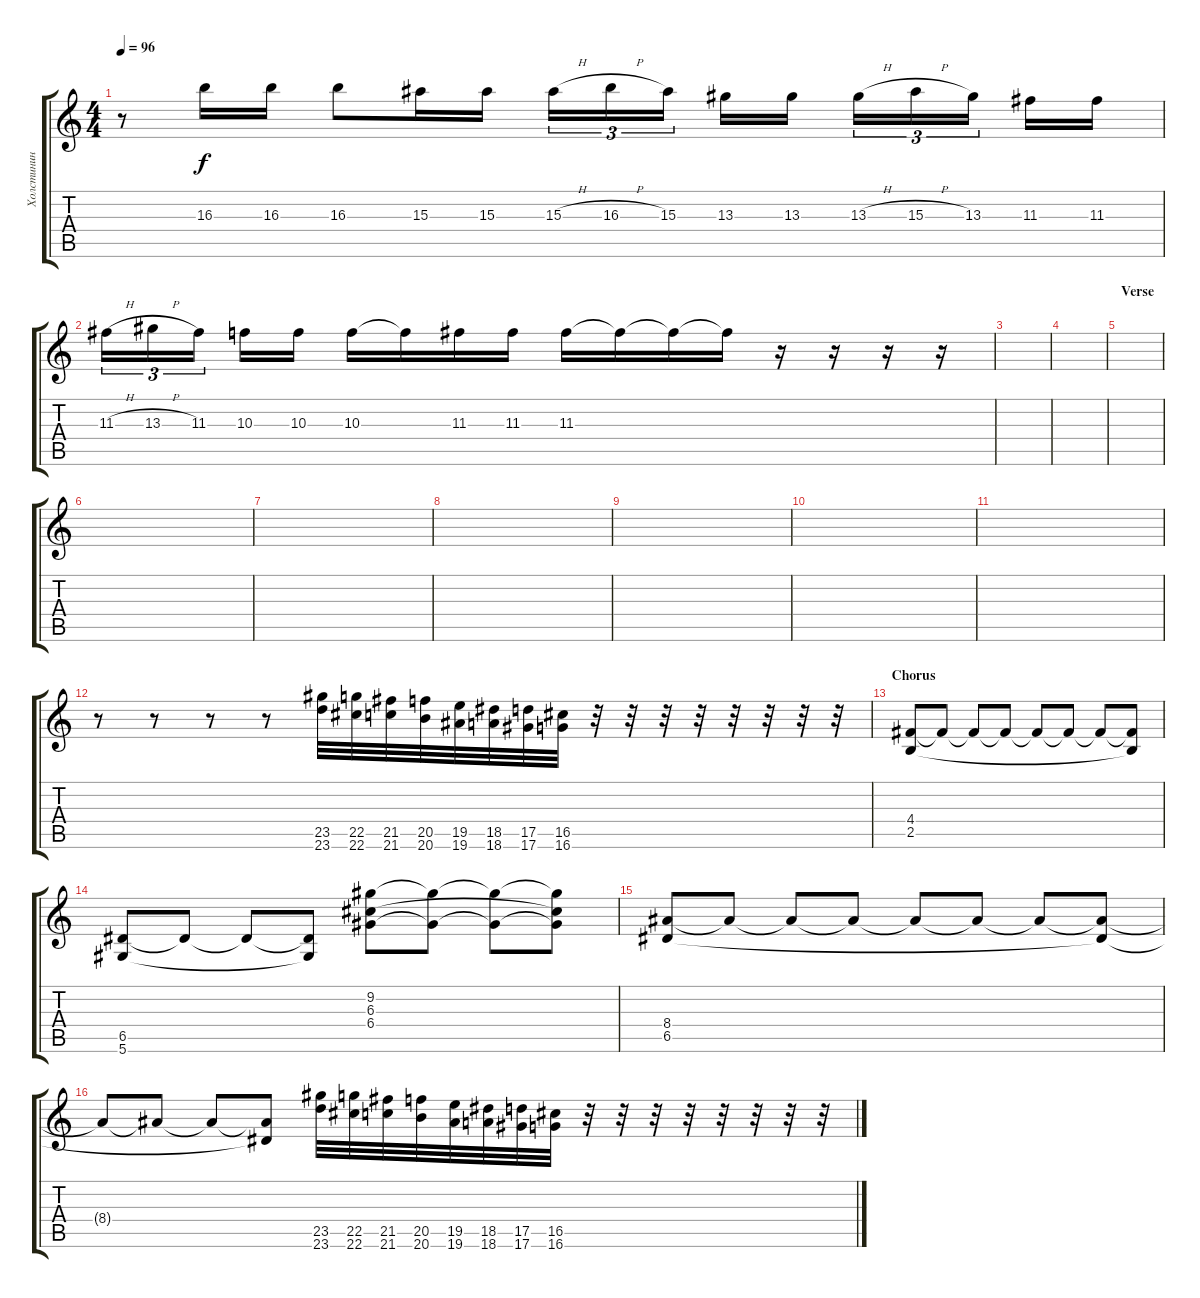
\track ("Холстинин (Guitar 2)" "Холстинин ") {instrument distortionguitar}
\staff {score tabs}
\tuning (E4 B3 G3 D3 A2 Eb2) {hide}
\ts (4 4)
\tempo 96
\clef g2
\ks c
r.8{dy f} 16.3.16 16.3.16 16.3.8 15.3.16 15.3.16 15.3{h}.16{tu (3 2)} 16.3{h}.16{tu (3 2)} 15.3.16{tu (3 2)} 13.3.16 13.3.16 13.3{h}.16{tu (3 2)} 15.3{h}.16{tu (3 2)} 13.3.16{tu (3 2)} 11.3.16 11.3.16 |
11.3{h}.16{tu (3 2)} 13.3{h}.16{tu (3 2)} 11.3.16{tu (3 2)} 10.3.16 10.3.16 10.3.16 10.3{t}.16 11.3.16 11.3.16 11.3.16 11.3{t}.16 11.3{t}.16 11.3{t}.16 r.16 r.16 r.16 r.16 |
|
|
\section ("" "Verse")
|
|
|
|
|
|
|
r.8 r.8 r.8 r.8 (23.5 23.6).32 (22.5 22.6).32 (21.5 21.6).32 (20.5 20.6).32 (19.5 19.6).32 (18.5 18.6).32 (17.5 17.6).32 (16.5 16.6).32 r.32 r.32 r.32 r.32 r.32 r.32 r.32 r.32 |
\section ("" "Chorus")
(4.4 2.5).8 4.4{t}.8 4.4{t}.8 4.4{t}.8 4.4{t}.8 4.4{t}.8 4.4{t}.8 (4.4{t} 2.5{t}).8 |
(6.5 5.6).8 6.5{t}.8 6.5{t}.8 (6.5{t} 5.6{t}).8 (9.2 6.3 6.4).8 (9.2{t} 6.4{t}).8 (9.2{t} 6.4{t}).8 (9.2{t} 6.3{t} 6.4{t}).8 |
(8.4 6.5).8 8.4{t}.8 8.4{t}.8 8.4{t}.8 8.4{t}.8 8.4{t}.8 8.4{t}.8 (8.4{t} 6.5{t}).8 |
8.4{t}.8 8.4{t}.8 8.4{t}.8 (8.4{t} 6.5{t}).8 (23.5 23.6).32 (22.5 22.6).32 (21.5 21.6).32 (20.5 20.6).32 (19.5 19.6).32 (18.5 18.6).32 (17.5 17.6).32 (16.5 16.6).32 r.32 r.32 r.32 r.32 r.32 r.32 r.32 r.32
